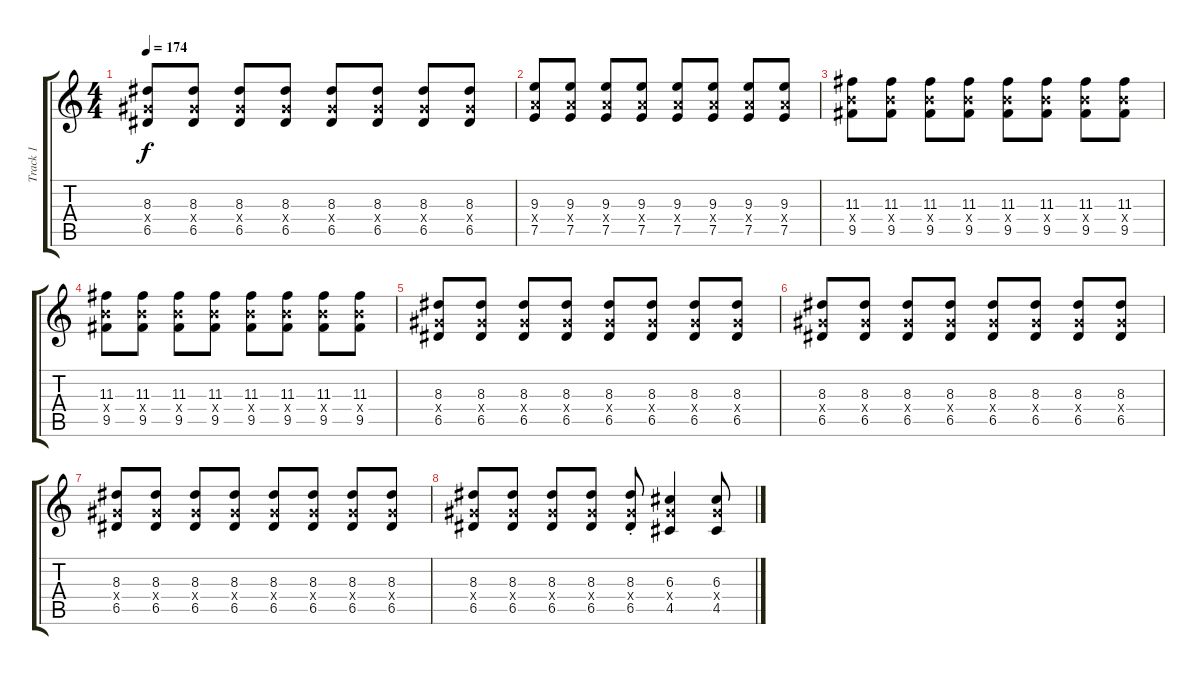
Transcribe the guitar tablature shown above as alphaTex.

\track ("Track 1" "Track 1") {instrument overdrivenguitar}
\staff {score tabs}
\tuning (E4 B3 G3 D3 A2 E2) {hide}
\ts (4 4)
\tempo 174
\clef g2
\ks c
(8.3 6.4{x} 6.5).8{dy f} (8.3 6.4{x} 6.5).8 (8.3 6.4{x} 6.5).8 (8.3 6.4{x} 6.5).8 (8.3 6.4{x} 6.5).8 (8.3 6.4{x} 6.5).8 (8.3 6.4{x} 6.5).8 (8.3 6.4{x} 6.5).8 |
(9.3 7.4{x} 7.5).8 (9.3 7.4{x} 7.5).8 (9.3 7.4{x} 7.5).8 (9.3 7.4{x} 7.5).8 (9.3 7.4{x} 7.5).8 (9.3 7.4{x} 7.5).8 (9.3 7.4{x} 7.5).8 (9.3 7.4{x} 7.5).8 |
(11.3 9.4{x} 9.5).8 (11.3 9.4{x} 9.5).8 (11.3 9.4{x} 9.5).8 (11.3 9.4{x} 9.5).8 (11.3 9.4{x} 9.5).8 (11.3 9.4{x} 9.5).8 (11.3 9.4{x} 9.5).8 (11.3 9.4{x} 9.5).8 |
(11.3 9.4{x} 9.5).8 (11.3 9.4{x} 9.5).8 (11.3 9.4{x} 9.5).8 (11.3 9.4{x} 9.5).8 (11.3 9.4{x} 9.5).8 (11.3 9.4{x} 9.5).8 (11.3 9.4{x} 9.5).8 (11.3 9.4{x} 9.5).8 |
(8.3 6.4{x} 6.5).8 (8.3 6.4{x} 6.5).8 (8.3 6.4{x} 6.5).8 (8.3 6.4{x} 6.5).8 (8.3 6.4{x} 6.5).8 (8.3 6.4{x} 6.5).8 (8.3 6.4{x} 6.5).8 (8.3 6.4{x} 6.5).8 |
(8.3 6.4{x} 6.5).8 (8.3 6.4{x} 6.5).8 (8.3 6.4{x} 6.5).8 (8.3 6.4{x} 6.5).8 (8.3 6.4{x} 6.5).8 (8.3 6.4{x} 6.5).8 (8.3 6.4{x} 6.5).8 (8.3 6.4{x} 6.5).8 |
(8.3 6.4{x} 6.5).8 (8.3 6.4{x} 6.5).8 (8.3 6.4{x} 6.5).8 (8.3 6.4{x} 6.5).8 (8.3 6.4{x} 6.5).8 (8.3 6.4{x} 6.5).8 (8.3 6.4{x} 6.5).8 (8.3 6.4{x} 6.5).8 |
(8.3 6.4{x} 6.5).8 (8.3 6.4{x} 6.5).8 (8.3 6.4{x} 6.5).8 (8.3 6.4{x} 6.5).8 (8.3{st} 6.4{x} 6.5{st}).8 (6.3 6.4{x} 4.5).4 (6.3 6.4{x} 4.5).8
